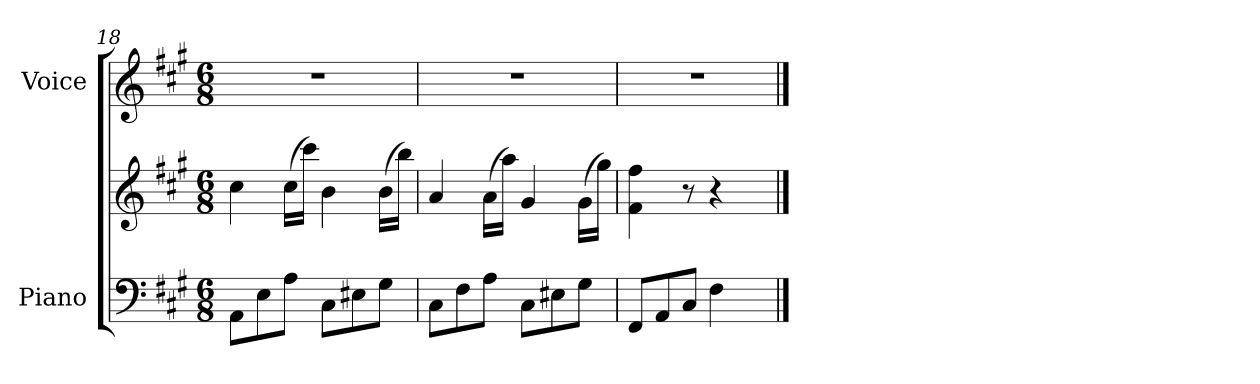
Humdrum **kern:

**kern	**kern	**kern
*part2	*part2	*part1
*staff3	*staff2	*staff1
*I"Piano	*	*I"Voice
*I'Pno.	*	*I'Voice
!!LO:LB:g=z
*clefF4	*clefG2	*clefG2
*k[f#c#g#]	*k[f#c#g#]	*k[f#c#g#]
*A:	*A:	*A:
*M6/8	*M6/8	*M6/8
=18	=18	=18
!	!	!LO:N:vis=1
8AAi\L	4cc#i\	2.r
8Ei\	.	.
8Ai\J	(16cc#i\LL	.
.	16ccc#i\JJ)	.
8C#i\L	4bi\	.
8E#Xi\	.	.
8G#i\J	(16bi\LL	.
.	16bbi\JJ)	.
=19	=19	=19
!	!	!LO:N:vis=1
8C#i\L	4ai/	2.r
8F#i\	.	.
8Ai\J	(16ai\LL	.
.	16aai\JJ)	.
8C#i\L	4g#i/	.
8E#Xi\	.	.
8G#i\J	(16g#i\LL	.
.	16gg#i\JJ)	.
=20	=20	=20
!	!	!LO:N:vis=1
8FF#i/L	4f#i\ 4ff#i	2.r
8AAi/	.	.
8C#i/J	8r	.
4F#i\	4r	.
8ryy	8ryy	.
==	==	==
*-	*-	*-
